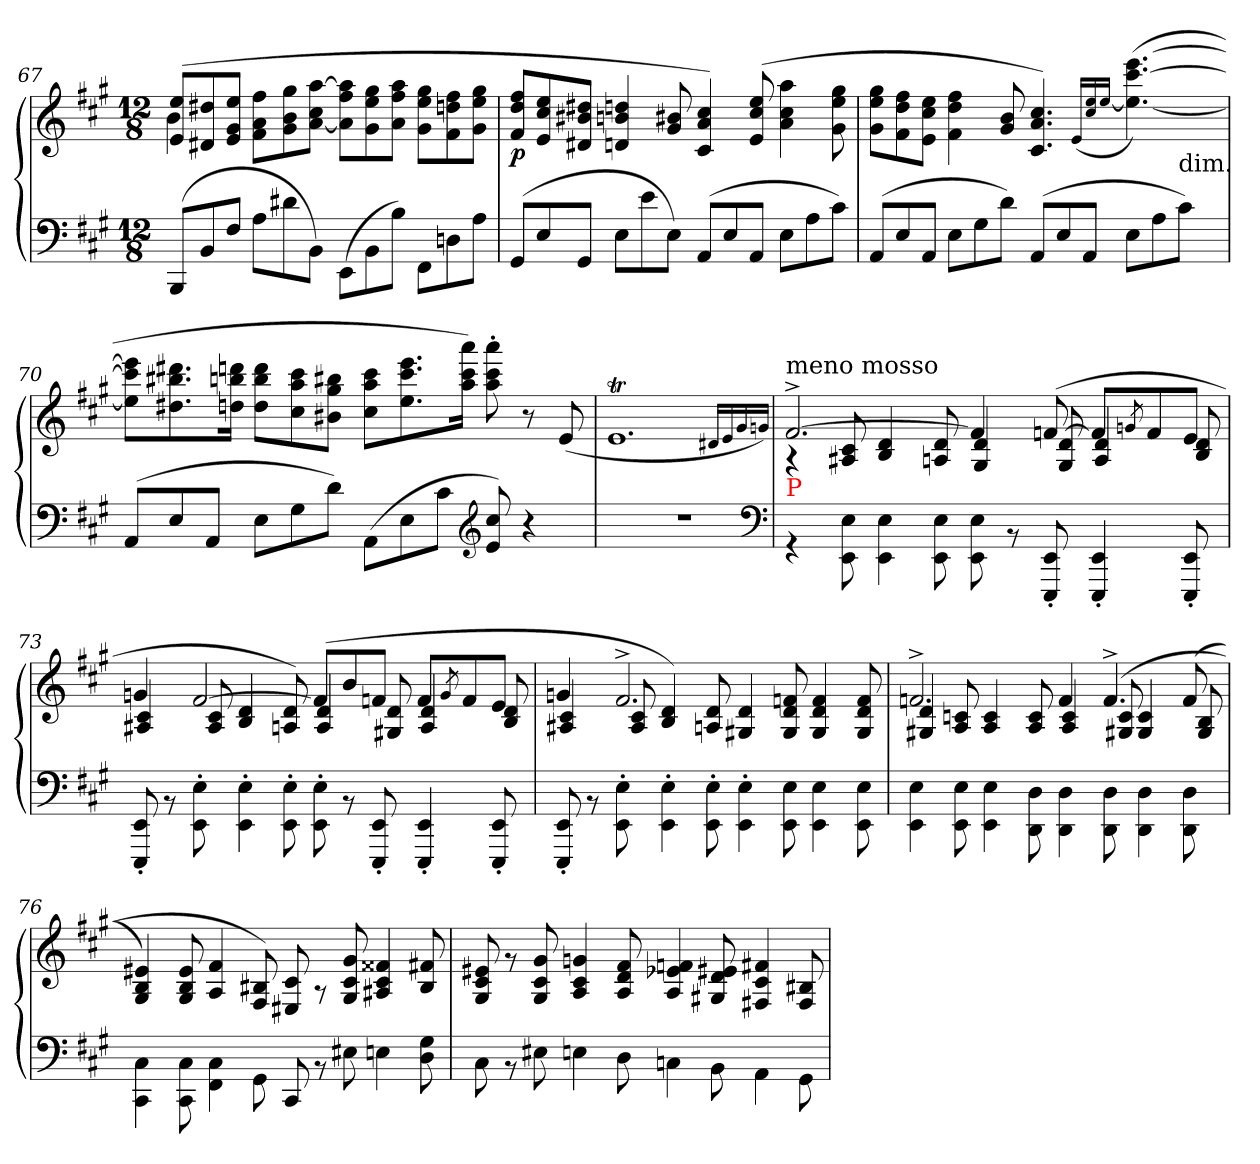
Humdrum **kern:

**kern	**kern	**dynam
*part1	*part1	*part1
*staff2	*staff1	*staff1/2
*clefF4	*clefG2	*
*k[f#c#g#]	*k[f#c#g#]	*
*M12/8	*M12/8	*
=67	=67	=67
*	*^	*
(8BBBL	(8ee 8eL	4b	.
8BB	8dd#X 8d#X	.	.
8F#J	8ee 8g# 8eJ	8ryy	.
8AL	8ff# 8a 8f#L	4.ryy	.
8d#X	8gg# 8b 8g#	.	.
8BBJ)	[8aa 8cc# [8aJ	.	.
(8EE\L	8aa] 8ff# 8a]L	2.ryy	.
8BB\	8gg# 8ee 8g#	.	.
8B\J)	8aa 8ff# 8aJ	.	.
8FF#\L	8gg# 8ee 8g#L	.	.
8Dn\	8ff# 8ddn 8f#	.	.
8A\J	8gg# 8ee 8g#J	.	.
*	*v	*v	*
=68	=68	=68
(8GG#L	8ff# 8dd 8f#L	p
8E	8ee 8cc# 8e	.
8GG#J	8dd#X 8b#X 8d#XJ	.
8EL	4ddn 4bn 4dn	.
8e	.	.
8EJ)	8b#X 8g#	.
(8AAL	4cc# 4a 4c#)	.
8E	.	.
8AAJ	(>8ee 8cc# 8e	.
8EL	4aa 4cc# 4a	.
8A	.	.
8c#J)	8gg# 8ee 8g#	.
=69	=69	=69
*	*^	*
(8AAL	8gg# 8ee 8g#L	1ryy	.
8E	8ff# 8dd 8f#	.	.
8AAJ	8ee 8cc# 8eJ	.	.
8EL	4ff# 4dd 4f#	.	.
8G#	.	.	.
8dJ)	8b 8g#	.	.
(8AAL	4.cc# 4.a 4.c#)	.	.
8E	.	.	.
8AAJ	.	4.ryy	.
.	(<16qqe/LL	.	.
.	16qqee/ 16qqcc#/	.	.
.	[16qqee/JJ	.	.
8EL	([4.eee [4.ccc# 4.ee_)	.	.
8A	.	.	.
!	!	!LO:TX:c:t=dim.	!
8c#J)	.	8ryy	.
=70	=70	=70	=70
!	!LO:TX:b:color=red:t=P	!	!
*	*v	*v	*
(8AAL	8eee] 8ccc#] 8ee]L	.
8E	8.ddd#X 8.bb#X 8.dd#X	.
8AAJ	.	.
.	16dddn 16bbn 16ddnJk	.
8EL	8ddd 8bb 8ddL	.
8G#	8ccc# 8aa 8cc#	.
8dJ)	8bb#X 8gg# 8b#XJ	.
(8AAL	8ccc# 8aa 8cc#L	.
8E	8.eee 8.ccc# 8.ee	.
8c#J	.	.
.	16aaa 16ccc# 16aaJk)	.
*clefG2	*	*
8cc# 8e)	8aaa' 8ccc#' 8aa'	.
4r	8r	.
.	(<8e	.
=71	=71	=71
1.rdd	1.eT	.
*clefF4	*	*
.	16qqd#X/LL	.
.	16qqe/	.
.	16qqg#/	.
.	16qqgn/JJ)	.
=72	=72	=72
*	*^	*
!	!LO:TX:a:t=meno mosso	!	!
!	!LO:TX:b:color=red:t=P	!	!
4rGG	[2.f#^>	4rA	.
8E\ 8EE\	.	8c#/ 8A#X/	.
4E\ 4EE\	.	4d/ 4B/	.
8E\ 8EE\	.	8d/ 8An/	.
8E\ 8EE\	4f#]	4d/ 4G#/	.
8rBB	.	.	.
8EE'/ 8EEE'/	(>[8fn	8d/ 8G#/	.
4EE'/ 4EEE'/	8fL]	4d/ 4A/	.
.	8qgn/	.	.
.	8f	.	.
8EE'/ 8EEE'/	8eJ	8d/ 8B/	.
=73	=73	=73	=73
8EE' 8EEE'	4gn	4c#/ 4A#X/	.
8rBB	.	.	.
8E'<\ 8EE'<\	[2f#	8c#/ 8A#/	.
4E'<\ 4EE'<\	.	4d/ 4B/	.
8E'<\ 8EE'<\	.	8d/ 8An/)	.
8E'<\ 8EE'<\	(>8f#L]	4d/ 4A/	.
8rBB	8b	.	.
8EE' 8EEE'	8fnJ	8d/ 8G#X/	.
4EE' 4EEE'	8fL	4d/ 4A/	.
.	8qg/	.	.
.	8f	.	.
8EE' 8EEE'	8eJ	8d/ 8B/	.
=74	=74	=74	=74
8EE' 8EEE'	4gn	4c#/ 4A#X/	.
8rBB	.	.	.
8E'<\ 8EE'<\	2.f#^<	8c#/ 8A#/	.
4E'<\ 4EE'<\	.	4d/ 4B/)	.
8E'<\ 8EE'<\	.	8d/ 8An/	.
4E'<\ 4EE'<\	.	4d/ 4G#X/	.
8E\ 8EE\	2ryy	8fn/ 8d/ 8G#/	.
4E\ 4EE\	.	4f/ 4d/ 4G#/	.
8E\ 8EE\	.	8f/ 8d/ 8G#/	.
=75	=75	=75	=75
4E\ 4EE\	2.fn^<	4d/ 4G#X/	.
8E\ 8EE\	.	8cn/ 8A/	.
4E\ 4EE\	.	4c/ 4A/	.
8D\ 8DD\	.	8c/ 8A/	.
4D\ 4DD\	4f	4c/ 4A/	.
8D\ 8DD\	(>4.f^<	8c/ 8G#X/	.
4D\ 4DD\	.	4c/ 4G#/	.
8D\ 8DD\	(8f	8B/ 8G#/	.
*	*v	*v	*
=76	=76	=76
4C#\ 4CC#\	4e#X/ 4B/ 4G#/)	.
8C#\ 8CC#\	8e#/ 8B/ 8G#/	.
4C#\ 4FF#\	4f#/ 4A/	.
8GG#\	8B#X/ 8F#/)	.
8CC#	8c#/ 8E#X/	.
8rBB	8rA	.
8E#\	8g#/ 8c#/ 8G#/	.
4En\	4f##X/ 4c#/ 4A#X/	.
8G#\ 8D\	8f#X/ 8B#/	.
=77	=77	=77
8C#\	8e#X/ 8c#/ 8G#/	.
8rBB	8rg	.
8E#X\	8g#/ 8c#/ 8G#/	.
4En\	4gn/ 4c#/ 4A/	.
8D\	8f#/ 8d/ 8A/	.
4Cn\	4fn/ 4e-X/ 4A/	.
8BB\	8e#X 8d 8G#X	.
4AA\	4f#X 4c# 4F#X	.
8GG#\	8B#X/ 8F#/	.
=	=	=
*-	*-	*-
